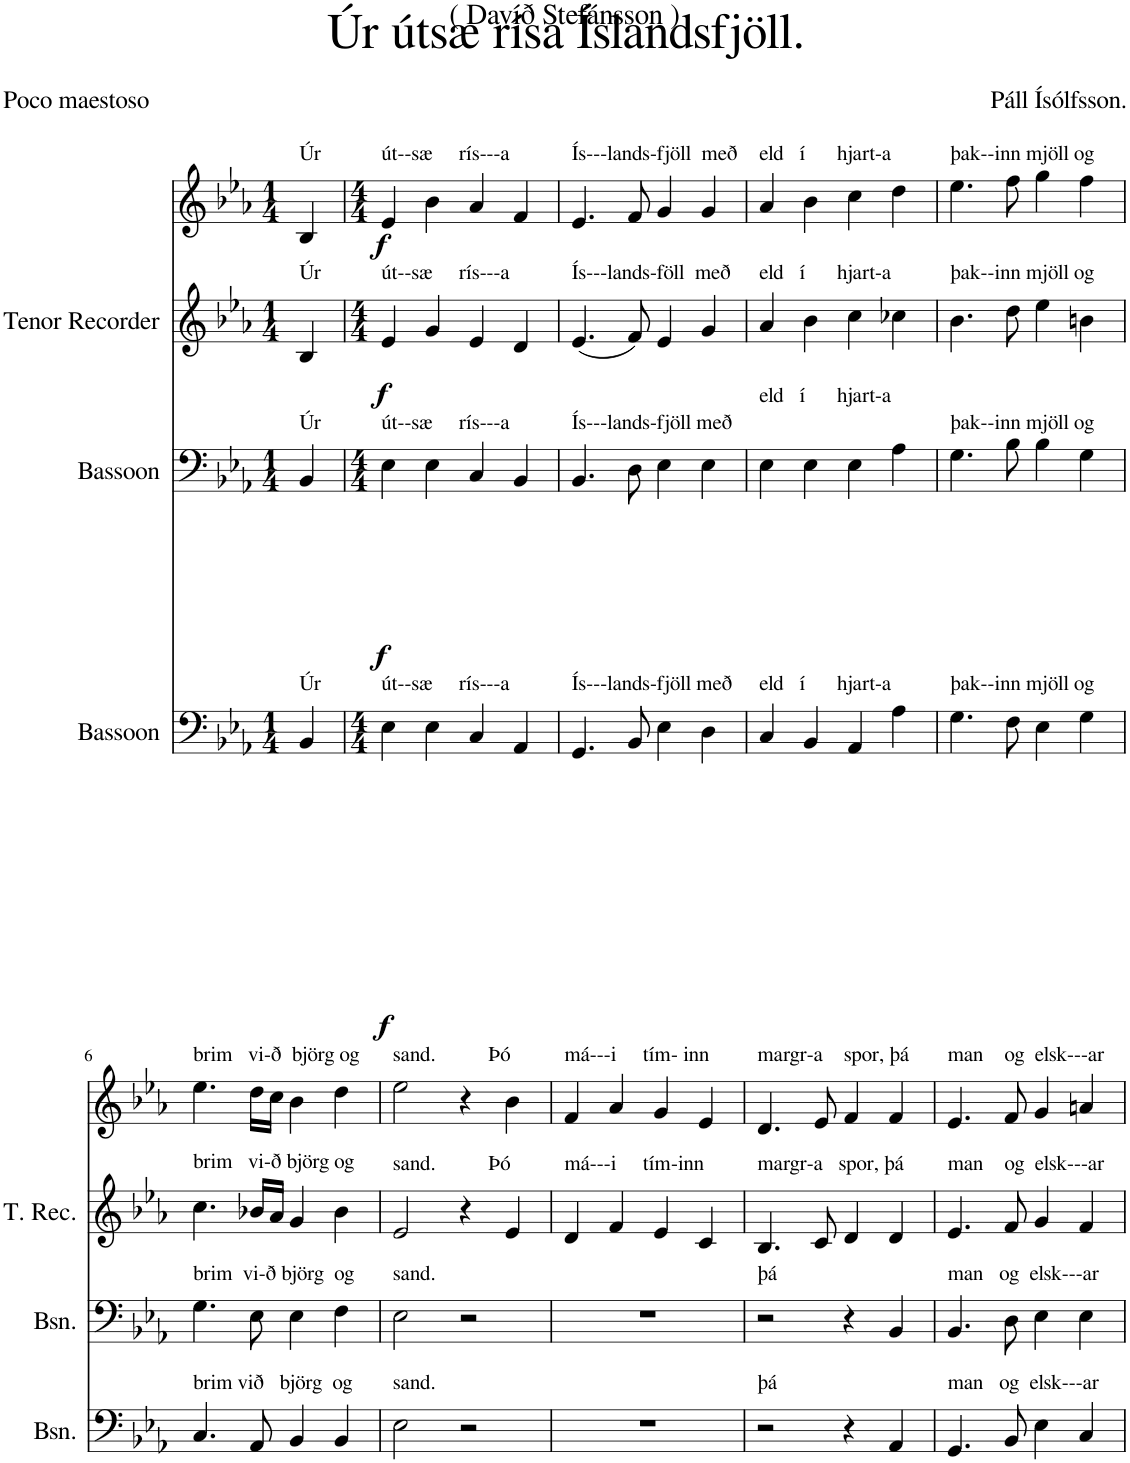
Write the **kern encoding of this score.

**kern	**dynam	**kern	**dynam	**kern	**dynam	**kern	**dynam
*part4	*part4	*part3	*part3	*part2	*part2	*part1	*part1
*staff4	*staff4	*staff3	*staff3	*staff2	*staff2	*staff1	*staff1
*I"Bassoon	*	*I"Bassoon	*	*I"Tenor Recorder	*	*I"Piano	*
*I'Bsn.	*	*I'Bsn.	*	*I'T. Rec.	*	*I'Pno	*
*clefF4	*	*clefF4	*	*clefG2	*	*clefG2	*
*k[b-e-a-]	*	*k[b-e-a-]	*	*k[b-e-a-]	*	*k[b-e-a-]	*
*M1/4	*	*M1/4	*	*M1/4	*	*M1/4	*
=1	=1	=1	=1	=1	=1	=1	=1
!	!	!	!	!	!	!LO:TX:a:t=Úr	!
!	!	!	!	!LO:TX:a:t=Úr	!	!	!
!	!	!LO:TX:a:t=Úr	!	!	!	!	!
!LO:TX:a:t=Úr	!	!	!	!	!	!	!
!	!LO:DY:b	!	!LO:DY:b	!	!LO:DY:b	!	!LO:DY:b
4BB-/	f	4BB-/	f	4B-/	f	4B-/	f
=2	=2	=2	=2	=2	=2	=2	=2
*M4/4	*	*M4/4	*	*M4/4	*	*M4/4	*
!	!	!	!	!	!	!LO:TX:a:t=út--sæ     rís---a	!
!	!	!	!	!LO:TX:a:t=út--sæ     rís---a	!	!	!
!	!	!LO:TX:a:t=út--sæ     rís---a	!	!	!	!	!
!LO:TX:a:t=út--sæ     rís---a	!	!	!	!	!	!	!
4E-\	.	4E-\	.	4e-/	.	4e-/	.
4E-\	.	4E-\	.	4g/	.	4b-\	.
4C/	.	4C/	.	4e-/	.	4a-/	.
4AA-/	.	4BB-/	.	4d/	.	4f/	.
=3	=3	=3	=3	=3	=3	=3	=3
!	!	!	!	!	!	!LO:TX:a:t=Ís---lands-fjöll  með	!
!	!	!	!	!LO:TX:a:t=Ís---lands-föll  með	!	!	!
!	!	!LO:TX:a:t=Ís---lands-fjöll með	!	!	!	!	!
!LO:TX:a:t=Ís---lands-fjöll með	!	!	!	!	!	!	!
4.GG/	.	4.BB-/	.	(4.e-/	.	4.e-/	.
8BB-/	.	8D\	.	8f/)	.	8f/	.
4E-\	.	4E-\	.	4e-/	.	4g/	.
4D\	.	4E-\	.	4g/	.	4g/	.
=4	=4	=4	=4	=4	=4	=4	=4
!	!	!	!	!	!	!LO:TX:a:t=eld   í      hjart-a	!
!	!	!	!	!LO:TX:a:t=eld   í      hjart-a	!	!	!
!	!	!LO:TX:a:t=eld   í      hjart-a	!	!	!	!	!
!LO:TX:a:t=eld   í      hjart-a	!	!	!	!	!	!	!
4C/	.	4E-\	.	4a-/	.	4a-/	.
4BB-/	.	4E-\	.	4b-\	.	4b-\	.
4AA-/	.	4E-\	.	4cc\	.	4cc\	.
4A-\	.	4A-\	.	4cc-X\	.	4dd\	.
=5	=5	=5	=5	=5	=5	=5	=5
!	!	!	!	!	!	!LO:TX:a:t=þak--inn mjöll og	!
!	!	!	!	!LO:TX:a:t=þak--inn mjöll og	!	!	!
!	!	!LO:TX:a:t=þak--inn mjöll og	!	!	!	!	!
!LO:TX:a:t=þak--inn mjöll og	!	!	!	!	!	!	!
4.G\	.	4.G\	.	4.b-\	.	4.ee-\	.
8F\	.	8B-\	.	8dd\	.	8ff\	.
4E-\	.	4B-\	.	4ee-\	.	4gg\	.
4G\	.	4G\	.	4bn\	.	4ff\	.
!!LO:LB:g=z
=6	=6	=6	=6	=6	=6	=6	=6
!	!	!	!	!	!	!LO:TX:a:t=brim   vi-ð  björg og	!
!	!	!	!	!LO:TX:a:t=brim   vi-ð björg og	!	!	!
!	!	!LO:TX:a:t=brim  vi-ð björg  og	!	!	!	!	!
!LO:TX:a:t=brim við   björg  og	!	!	!	!	!	!	!
4.C/	.	4.G\	.	4.cc\	.	4.ee-\	.
8AA-/	.	8E-\	.	16b-X/LL	.	16dd\LL	.
.	.	.	.	16a-/JJ	.	16cc\JJ	.
4BB-/	.	4E-\	.	4g/	.	4b-\	.
4BB-/	.	4F\	.	4b-\	.	4dd\	.
=7	=7	=7	=7	=7	=7	=7	=7
!	!	!	!	!	!	!LO:TX:a:t=sand.          Þó	!
!	!	!	!	!LO:TX:a:t=sand.          Þó	!	!	!
!	!	!LO:TX:a:t=sand.	!	!	!	!	!
!LO:TX:a:t=sand.	!	!	!	!	!	!	!
2E-\	.	2E-\	.	2e-/	.	2ee-\	.
2r	.	2r	.	4r	.	4r	.
.	.	.	.	4e-/	.	4b-\	.
=8	=8	=8	=8	=8	=8	=8	=8
!	!	!	!	!	!	!LO:TX:a:t=má---i     tím- inn	!
!	!	!	!	!LO:TX:a:t=má---i     tím-inn	!	!	!
1r	.	1r	.	4d/	.	4f/	.
.	.	.	.	4f/	.	4a-/	.
.	.	.	.	4e-/	.	4g/	.
.	.	.	.	4c/	.	4e-/	.
=9	=9	=9	=9	=9	=9	=9	=9
!	!	!	!	!	!	!LO:TX:a:t=margr-a    spor, þá	!
!	!	!	!	!LO:TX:a:t=margr-a   spor, þá	!	!	!
!	!	!LO:TX:a:t=þá	!	!	!	!	!
!LO:TX:a:t=þá	!	!	!	!	!	!	!
2r	.	2r	.	4.B-/	.	4.d/	.
.	.	.	.	8c/	.	8e-/	.
4r	.	4r	.	4d/	.	4f/	.
4AA-/	.	4BB-/	.	4d/	.	4f/	.
=10	=10	=10	=10	=10	=10	=10	=10
!	!	!	!	!	!	!LO:TX:a:t=man    og  elsk---ar	!
!	!	!	!	!LO:TX:a:t=man    og  elsk---ar	!	!	!
!	!	!LO:TX:a:t=man   og  elsk---ar	!	!	!	!	!
!LO:TX:a:t=man   og  elsk---ar	!	!	!	!	!	!	!
4.GG/	.	4.BB-/	.	4.e-/	.	4.e-/	.
8BB-/	.	8D\	.	8f/	.	8f/	.
4E-\	.	4E-\	.	4g/	.	4g/	.
4C/	.	4E-\	.	4f/	.	4an/	.
=	=	=	=	=	=	=	=
*-	*-	*-	*-	*-	*-	*-	*-
